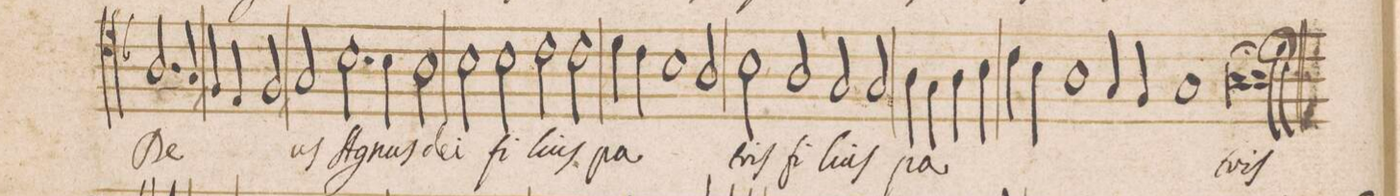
**kern	**text
*I"ALTVS	*
*clefC4	*
*k[b-]	*
*met(C|)	*
*M2/1	*
2.A/	De-
4G,</	.
=40-	=40-
4F/	.
4E/	.
2F,</	.
2G/	-us
2.B-\	Ag-
=41-	=41-
4B-\	-nus
2A\	de-
2B-\	-i
2B-\	fi-
=42-	=42-
2c\	-li-
2c\	-us
4d\	pa-
4c\	.
1B-\	.
=43-	=43-
2A/	.
2B-,<\	-tris
2A,</	fi-
=44-	=44-
2G/	-li-
2G/	-us
4A\	pa-
4G\	.
4A\	.
4B-\	.
=45-	=45-
4c\	.
4B-\	.
1A	.
4G/	.
4F/	.
=46-	=46-
1G	.
1Al;;	-tris
=47||	=47||
*M2/1	*
*met(C|)	*
*-	*-
